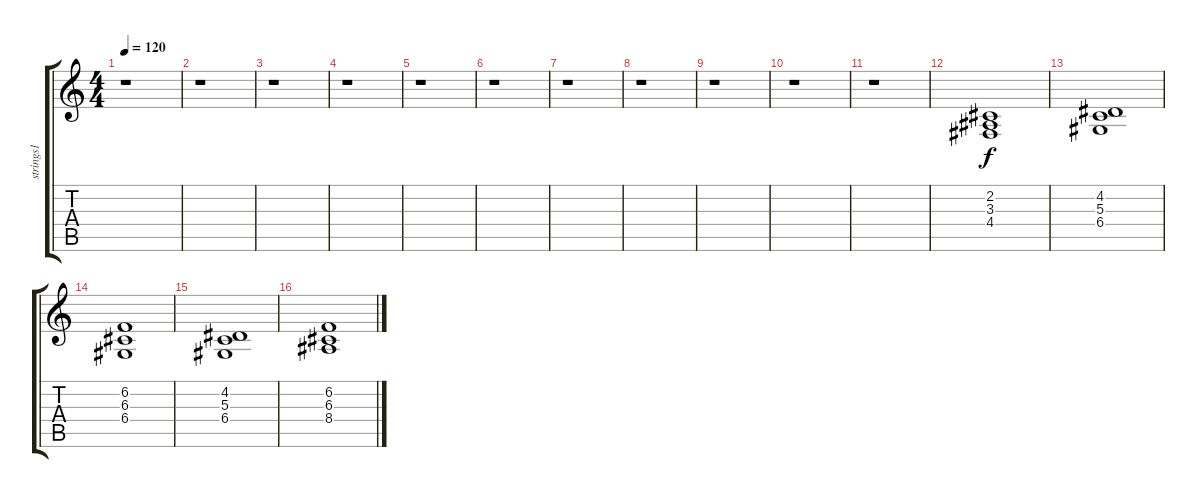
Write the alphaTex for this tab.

\track ("strings1" "strings1") {instrument synthstrings1}
\staff {score tabs}
\tuning (E4 B3 G3 D3 A2 E2) {hide}
\ts (4 4)
\tempo 120
\clef g2
\ks c
r.1{dy f} |
r.1 |
r.1 |
r.1 |
r.1 |
r.1 |
r.1 |
r.1 |
r.1 |
r.1 |
r.1 |
(2.2 3.3 4.4).1 |
(4.2 5.3 6.4).1 |
(6.2 6.3 6.4).1 |
(4.2 5.3 6.4).1 |
(6.2 6.3 8.4).1
